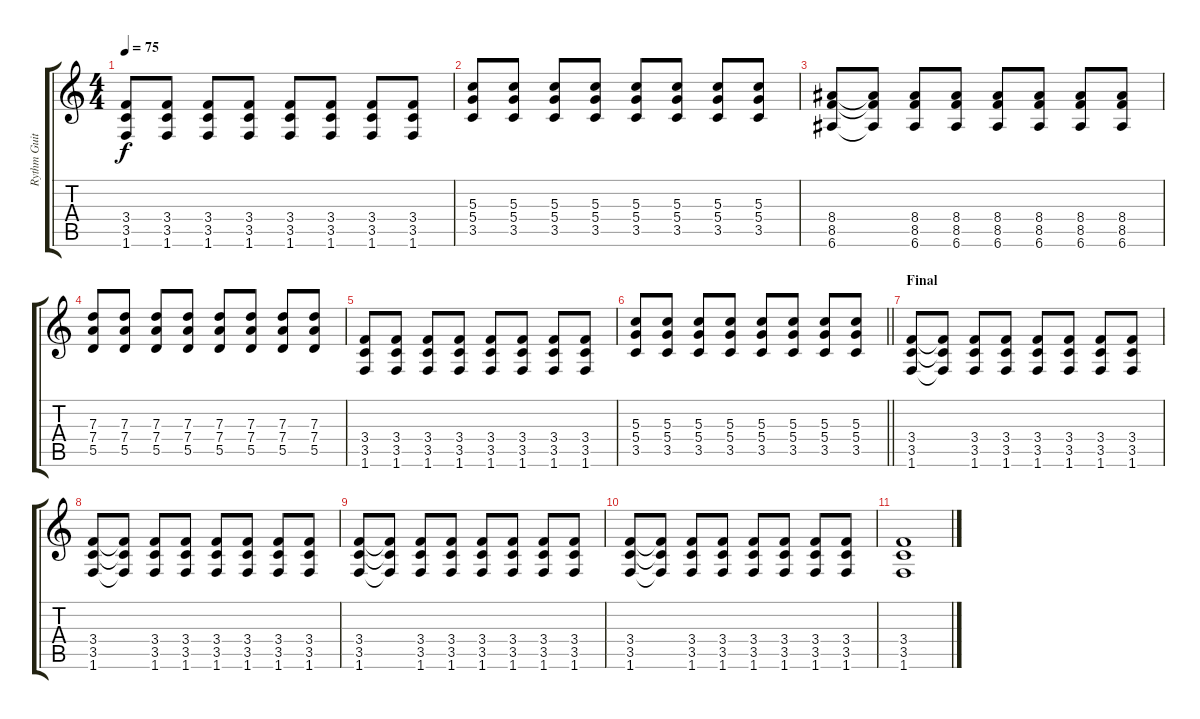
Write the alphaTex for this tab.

\track ("Rythm Guitar" "Rythm Guit") {instrument overdrivenguitar}
\staff {score tabs}
\tuning (E4 B3 G3 D3 A2 E2) {hide}
\ts (4 4)
\tempo 75
\clef g2
\ks c
(3.4 3.5 1.6).8{dy f} (3.4 3.5 1.6).8 (3.4 3.5 1.6).8 (3.4 3.5 1.6).8 (3.4 3.5 1.6).8 (3.4 3.5 1.6).8 (3.4 3.5 1.6).8 (3.4 3.5 1.6).8 |
(5.3 5.4 3.5).8 (5.3 5.4 3.5).8 (5.3 5.4 3.5).8 (5.3 5.4 3.5).8 (5.3 5.4 3.5).8 (5.3 5.4 3.5).8 (5.3 5.4 3.5).8 (5.3 5.4 3.5).8 |
(8.4 8.5 6.6).8 (8.4{t} 8.5{t} 6.6{t}).8 (8.4 8.5 6.6).8 (8.4 8.5 6.6).8 (8.4 8.5 6.6).8 (8.4 8.5 6.6).8 (8.4 8.5 6.6).8 (8.4 8.5 6.6).8 |
(7.3 7.4 5.5).8 (7.3 7.4 5.5).8 (7.3 7.4 5.5).8 (7.3 7.4 5.5).8 (7.3 7.4 5.5).8 (7.3 7.4 5.5).8 (7.3 7.4 5.5).8 (7.3 7.4 5.5).8 |
(3.4 3.5 1.6).8 (3.4 3.5 1.6).8 (3.4 3.5 1.6).8 (3.4 3.5 1.6).8 (3.4 3.5 1.6).8 (3.4 3.5 1.6).8 (3.4 3.5 1.6).8 (3.4 3.5 1.6).8 |
\barLineRight lightlight
(5.3 5.4 3.5).8 (5.3 5.4 3.5).8 (5.3 5.4 3.5).8 (5.3 5.4 3.5).8 (5.3 5.4 3.5).8 (5.3 5.4 3.5).8 (5.3 5.4 3.5).8 (5.3 5.4 3.5).8 |
\section ("" "Final")
(3.4 3.5 1.6).8 (3.4{t} 3.5{t} 1.6{t}).8 (3.4 3.5 1.6).8 (3.4 3.5 1.6).8 (3.4 3.5 1.6).8 (3.4 3.5 1.6).8 (3.4 3.5 1.6).8 (3.4 3.5 1.6).8 |
(3.4 3.5 1.6).8 (3.4{t} 3.5{t} 1.6{t}).8 (3.4 3.5 1.6).8 (3.4 3.5 1.6).8 (3.4 3.5 1.6).8 (3.4 3.5 1.6).8 (3.4 3.5 1.6).8 (3.4 3.5 1.6).8 |
(3.4 3.5 1.6).8 (3.4{t} 3.5{t} 1.6{t}).8 (3.4 3.5 1.6).8 (3.4 3.5 1.6).8 (3.4 3.5 1.6).8 (3.4 3.5 1.6).8 (3.4 3.5 1.6).8 (3.4 3.5 1.6).8 |
(3.4 3.5 1.6).8 (3.4{t} 3.5{t} 1.6{t}).8 (3.4 3.5 1.6).8 (3.4 3.5 1.6).8 (3.4 3.5 1.6).8 (3.4 3.5 1.6).8 (3.4 3.5 1.6).8 (3.4 3.5 1.6).8 |
(3.4 3.5 1.6).1
